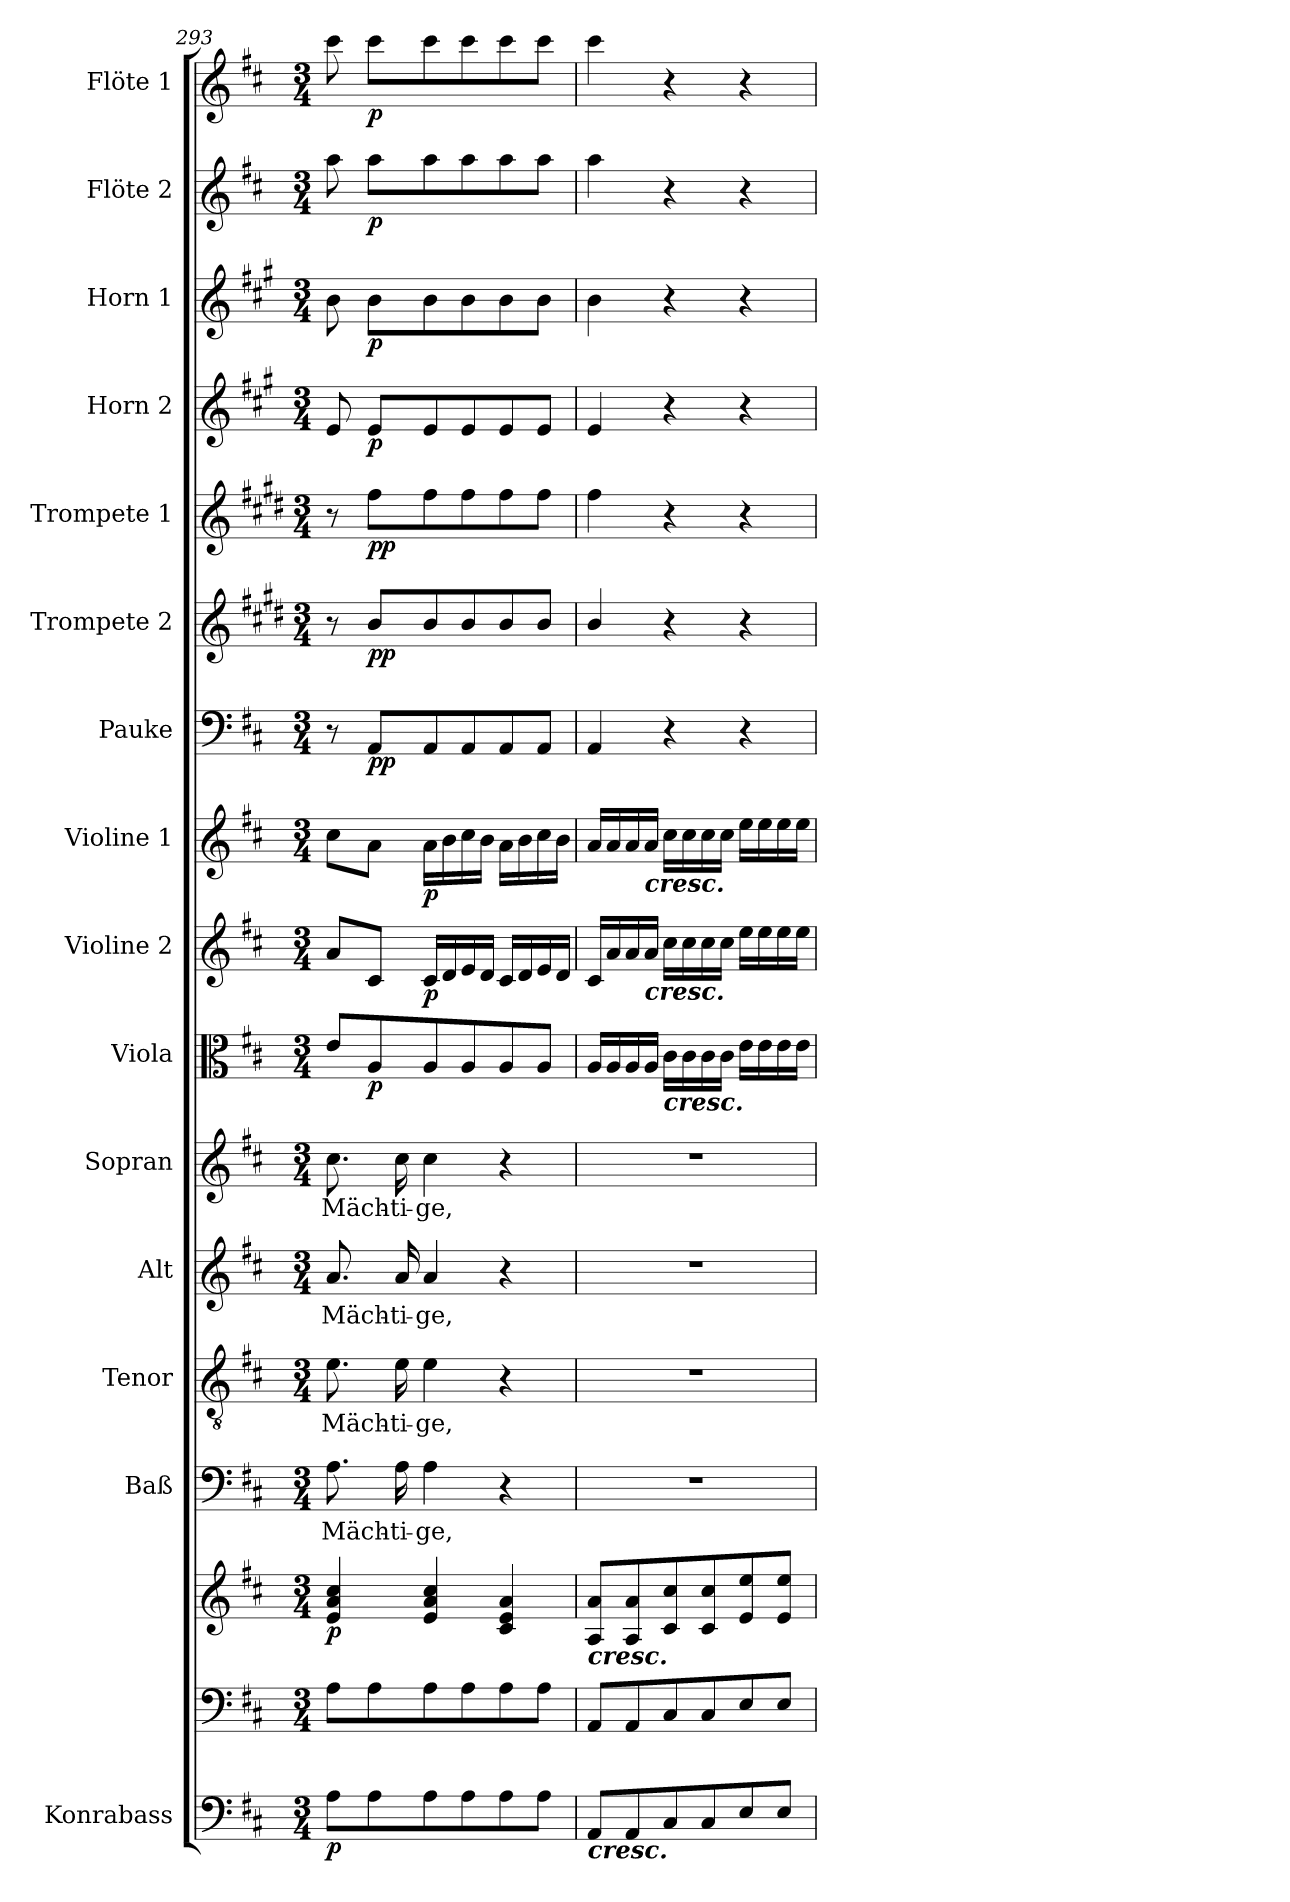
**kern	**dynam	**kern	**kern	**dynam	**kern	**text	**kern	**text	**kern	**text	**kern	**text	**kern	**dynam	**kern	**dynam	**kern	**dynam	**kern	**dynam	**kern	**dynam	**kern	**dynam	**kern	**dynam	**kern	**dynam	**kern	**dynam	**kern	**dynam
*part16	*part16	*part15	*part15	*part15	*part14	*part14	*part13	*part13	*part12	*part12	*part11	*part11	*part10	*part10	*part9	*part9	*part8	*part8	*part7	*part7	*part6	*part6	*part5	*part5	*part4	*part4	*part3	*part3	*part2	*part2	*part1	*part1
*staff17	*staff17	*staff16	*staff15	*staff15/16	*staff14	*staff14	*staff13	*staff13	*staff12	*staff12	*staff11	*staff11	*staff10	*staff10	*staff9	*staff9	*staff8	*staff8	*staff7	*staff7	*staff6	*staff6	*staff5	*staff5	*staff4	*staff4	*staff3	*staff3	*staff2	*staff2	*staff1	*staff1
*I"Konrabass	*	*	*	*	*I"Baß	*	*I"Tenor	*	*I"Alt	*	*I"Sopran	*	*I"Viola	*	*I"Violine 2	*	*I"Violine 1	*	*I"Pauke	*	*I"Trompete 2	*	*I"Trompete 1	*	*I"Horn 2	*	*I"Horn 1	*	*I"Flöte 2	*	*I"Flöte 1	*
*I'Kb.	*	*	*	*	*I'Baß	*	*I'Ten	*	*I'Alt	*	*I'Sop	*	*I'Vla.	*	*I'Vln. 2	*	*I'Vln. 1	*	*I'Pk.	*	*I'Trp. 2	*	*I'Trp. 1	*	*I'Hrn. 2	*	*I'Hrn. 1	*	*I'Fl. 2	*	*I'Fl. 1	*
*clefF4	*	*clefF4	*clefG2	*	*clefF4	*	*clefGv2	*	*clefG2	*	*clefG2	*	*clefC3	*	*clefG2	*	*clefG2	*	*clefF4	*	*clefG2	*	*clefG2	*	*clefG2	*	*clefG2	*	*clefG2	*	*clefG2	*
*ITrd7c12	*	*	*	*	*	*	*	*	*	*	*	*	*	*	*	*	*	*	*	*	*ITrd1c2	*	*ITrd1c2	*	*ITrd4c7	*	*ITrd4c7	*	*	*	*	*
*k[f#c#]	*	*k[f#c#]	*k[f#c#]	*	*k[f#c#]	*	*k[f#c#]	*	*k[f#c#]	*	*k[f#c#]	*	*k[f#c#]	*	*k[f#c#]	*	*k[f#c#]	*	*k[f#c#]	*	*k[f#c#]	*	*k[f#c#]	*	*k[f#c#]	*	*k[f#c#]	*	*k[f#c#]	*	*k[f#c#]	*
*D:	*	*D:	*D:	*	*D:	*	*D:	*	*D:	*	*D:	*	*D:	*	*D:	*	*D:	*	*D:	*	*D:	*	*D:	*	*D:	*	*D:	*	*D:	*	*D:	*
*M3/4	*	*M3/4	*M3/4	*	*M3/4	*	*M3/4	*	*M3/4	*	*M3/4	*	*M3/4	*	*M3/4	*	*M3/4	*	*M3/4	*	*M3/4	*	*M3/4	*	*M3/4	*	*M3/4	*	*M3/4	*	*M3/4	*
=293	=293	=293	=293	=293	=293	=293	=293	=293	=293	=293	=293	=293	=293	=293	=293	=293	=293	=293	=293	=293	=293	=293	=293	=293	=293	=293	=293	=293	=293	=293	=293	=293
!	!LO:DY:b	!	!	!LO:DY:b	!	!LO:LY:b	!	!LO:LY:b	!	!LO:LY:b	!	!LO:LY:b	!	!	!	!	!	!	!	!	!	!	!	!	!	!	!	!	!	!	!	!
8AA\L	p	8A\L	4e/ 4a/ 4cc#/	p	8.A\	Mäch-	8.e\	Mäch-	8.a/	Mäch-	8.cc#\	Mäch-	8e/L	.	8a/L	.	8cc#\L	.	8r	.	8r	.	8r	.	8A/	.	8e\	.	8aa\	.	8ccc#\	.
!	!	!	!	!	!	!	!	!	!	!	!	!	!	!LO:DY:b	!	!	!	!	!	!LO:DY:b	!	!LO:DY:b	!	!LO:DY:b	!	!LO:DY:b	!	!LO:DY:b	!	!LO:DY:b	!	!LO:DY:b
8AA\	.	8A\	.	.	.	.	.	.	.	.	.	.	8A/	p	8c#/J	.	8a\J	.	8AA/L	pp	8a/L	pp	8ee\L	pp	8A/L	p	8e\L	p	8aa\L	p	8ccc#\L	p
!	!	!	!	!	!	!LO:LY:b	!	!LO:LY:b	!	!LO:LY:b	!	!LO:LY:b	!	!	!	!	!	!	!	!	!	!	!	!	!	!	!	!	!	!	!	!
.	.	.	.	.	16A\	-ti-	16e\	-ti-	16a/	-ti-	16cc#\	-ti-	.	.	.	.	.	.	.	.	.	.	.	.	.	.	.	.	.	.	.	.
!	!	!	!	!	!	!LO:LY:b	!	!LO:LY:b	!	!LO:LY:b	!	!LO:LY:b	!	!	!	!LO:DY:b	!	!LO:DY:b	!	!	!	!	!	!	!	!	!	!	!	!	!	!
8AA\	.	8A\	4e/ 4a/ 4cc#/	.	4A\	-ge,	4e\	-ge,	4a/	-ge,	4cc#\	-ge,	8A/	.	16c#/LL	p	16a\LL	p	8AA/	.	8a/	.	8ee\	.	8A/	.	8e\	.	8aa\	.	8ccc#\	.
.	.	.	.	.	.	.	.	.	.	.	.	.	.	.	16d/	.	16b\	.	.	.	.	.	.	.	.	.	.	.	.	.	.	.
8AA\	.	8A\	.	.	.	.	.	.	.	.	.	.	8A/	.	16e/	.	16cc#\	.	8AA/	.	8a/	.	8ee\	.	8A/	.	8e\	.	8aa\	.	8ccc#\	.
.	.	.	.	.	.	.	.	.	.	.	.	.	.	.	16d/JJ	.	16b\JJ	.	.	.	.	.	.	.	.	.	.	.	.	.	.	.
8AA\	.	8A\	4c#/ 4e/ 4a/	.	4r	.	4r	.	4r	.	4r	.	8A/	.	16c#/LL	.	16a\LL	.	8AA/	.	8a/	.	8ee\	.	8A/	.	8e\	.	8aa\	.	8ccc#\	.
.	.	.	.	.	.	.	.	.	.	.	.	.	.	.	16d/	.	16b\	.	.	.	.	.	.	.	.	.	.	.	.	.	.	.
8AA\J	.	8A\J	.	.	.	.	.	.	.	.	.	.	8A/J	.	16e/	.	16cc#\	.	8AA/J	.	8a/J	.	8ee\J	.	8A/J	.	8e\J	.	8aa\J	.	8ccc#\J	.
.	.	.	.	.	.	.	.	.	.	.	.	.	.	.	16d/JJ	.	16b\JJ	.	.	.	.	.	.	.	.	.	.	.	.	.	.	.
!!LO:PB:g=z
=294	=294	=294	=294	=294	=294	=294	=294	=294	=294	=294	=294	=294	=294	=294	=294	=294	=294	=294	=294	=294	=294	=294	=294	=294	=294	=294	=294	=294	=294	=294	=294	=294
!	!	!	!LO:TX:b:Bi:t=cresc.	!	!	!	!	!	!	!	!	!	!	!	!	!	!	!	!	!	!	!	!	!	!	!	!	!	!	!	!	!
!LO:TX:b:Bi:t=cresc.	!	!	!	!	!	!	!	!	!	!	!	!	!	!	!	!	!	!	!	!	!	!	!	!	!	!	!	!	!	!	!	!
8AAA/L	.	8AA/L	8A/ 8a/L	.	2.r	.	2.r	.	2.r	.	2.r	.	16A/LL	.	16c#/LL	.	16a/LL	.	4AA/	.	4a/	.	4ee\	.	4A/	.	4e\	.	4aa\	.	4ccc#\	.
.	.	.	.	.	.	.	.	.	.	.	.	.	16A/	.	16a/	.	16a/	.	.	.	.	.	.	.	.	.	.	.	.	.	.	.
8AAA/	.	8AA/	8A/ 8a/	.	.	.	.	.	.	.	.	.	16A/	.	16a/	.	16a/	.	.	.	.	.	.	.	.	.	.	.	.	.	.	.
!	!	!	!	!	!	!	!	!	!	!	!	!	!	!	!	!	!LO:TX:b:Bi:t=cresc.	!	!	!	!	!	!	!	!	!	!	!	!	!	!	!
!	!	!	!	!	!	!	!	!	!	!	!	!	!	!	!LO:TX:b:Bi:t=cresc.	!	!	!	!	!	!	!	!	!	!	!	!	!	!	!	!	!
.	.	.	.	.	.	.	.	.	.	.	.	.	16A/JJ	.	16a/JJ	.	16a/JJ	.	.	.	.	.	.	.	.	.	.	.	.	.	.	.
!	!	!	!	!	!	!	!	!	!	!	!	!	!LO:TX:b:Bi:t=cresc.	!	!	!	!	!	!	!	!	!	!	!	!	!	!	!	!	!	!	!
8CC#/	.	8C#/	8c#/ 8cc#/	.	.	.	.	.	.	.	.	.	16c#\LL	.	16cc#\LL	.	16cc#\LL	.	4r	.	4r	.	4r	.	4r	.	4r	.	4r	.	4r	.
.	.	.	.	.	.	.	.	.	.	.	.	.	16c#\	.	16cc#\	.	16cc#\	.	.	.	.	.	.	.	.	.	.	.	.	.	.	.
8CC#/	.	8C#/	8c#/ 8cc#/	.	.	.	.	.	.	.	.	.	16c#\	.	16cc#\	.	16cc#\	.	.	.	.	.	.	.	.	.	.	.	.	.	.	.
.	.	.	.	.	.	.	.	.	.	.	.	.	16c#\JJ	.	16cc#\JJ	.	16cc#\JJ	.	.	.	.	.	.	.	.	.	.	.	.	.	.	.
8EE/	.	8E/	8e/ 8ee/	.	.	.	.	.	.	.	.	.	16e\LL	.	16ee\LL	.	16ee\LL	.	4r	.	4r	.	4r	.	4r	.	4r	.	4r	.	4r	.
.	.	.	.	.	.	.	.	.	.	.	.	.	16e\	.	16ee\	.	16ee\	.	.	.	.	.	.	.	.	.	.	.	.	.	.	.
8EE/J	.	8E/J	8e/ 8ee/J	.	.	.	.	.	.	.	.	.	16e\	.	16ee\	.	16ee\	.	.	.	.	.	.	.	.	.	.	.	.	.	.	.
.	.	.	.	.	.	.	.	.	.	.	.	.	16e\JJ	.	16ee\JJ	.	16ee\JJ	.	.	.	.	.	.	.	.	.	.	.	.	.	.	.
=	=	=	=	=	=	=	=	=	=	=	=	=	=	=	=	=	=	=	=	=	=	=	=	=	=	=	=	=	=	=	=	=
*-	*-	*-	*-	*-	*-	*-	*-	*-	*-	*-	*-	*-	*-	*-	*-	*-	*-	*-	*-	*-	*-	*-	*-	*-	*-	*-	*-	*-	*-	*-	*-	*-
